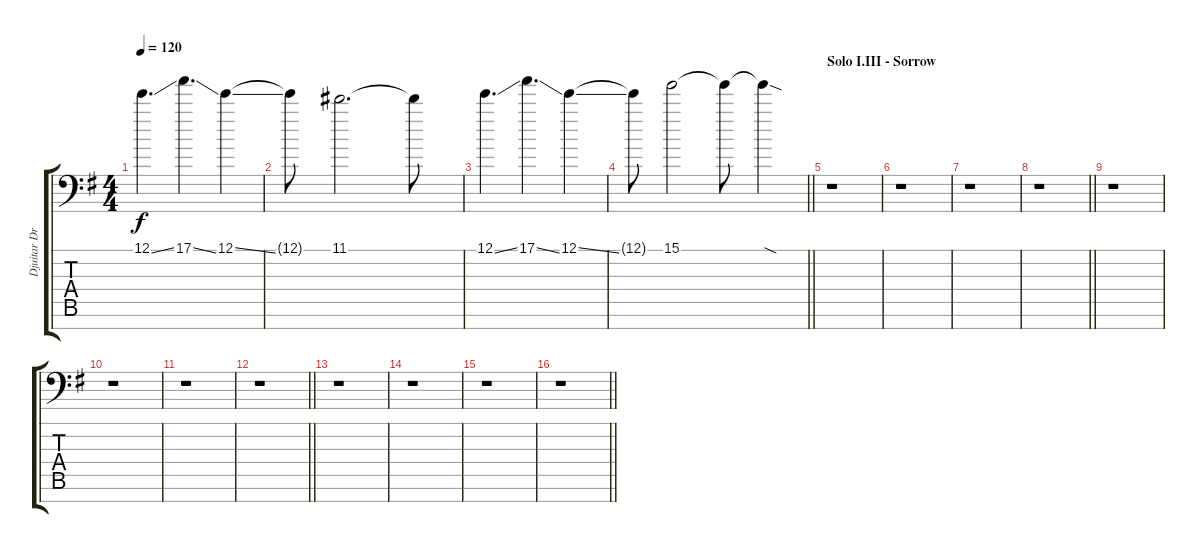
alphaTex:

\track ("Djuitar Dropped A" "Djuitar Dr") {instrument distortionguitar}
\staff {score tabs}
\tuning (E4 B3 G3 D3 A2 E2 A1) {hide}
\ts (4 4)
\tempo 120
\clef f4
\ks eminor
12.1{ss}.4{d dy f} 17.1{ss}.4{d} 12.1{ss}.4 |
12.1{t}.8 11.1.2{d} 11.1{t}.8 |
12.1{ss}.4{d} 17.1{ss}.4{d} 12.1{ss}.4 |
\barLineRight lightlight
12.1{t}.8 15.1.2 15.1{t}.8 15.1{sod t}.4 |
\section ("" "Solo I.III - Sorrow")
r.1 |
r.1 |
r.1 |
\barLineRight lightlight
r.1 |
r.1 |
r.1 |
r.1 |
\barLineRight lightlight
r.1 |
r.1 |
r.1 |
r.1 |
\barLineRight lightlight
r.1
